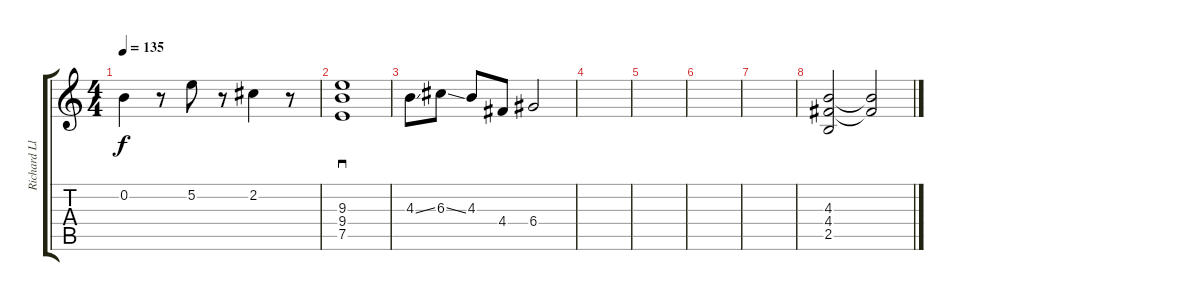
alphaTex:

\track ("Richard Lloyd" "Richard Ll") {instrument distortionguitar}
\staff {score tabs}
\tuning (E4 B3 G3 D3 A2 E2) {hide}
\ts (4 4)
\tempo 135
\clef g2
\ks c
0.2.4{dy f} r.8 5.2.8 r.8 2.2.4 r.8 |
(9.3 9.4 7.5).1{sd} |
4.3{ss}.8 6.3{ss}.8 4.3.8 4.4.8 6.4.2 |
|
|
|
|
(4.3 4.4 2.5).2 (4.3{t} 4.4{t}).2
